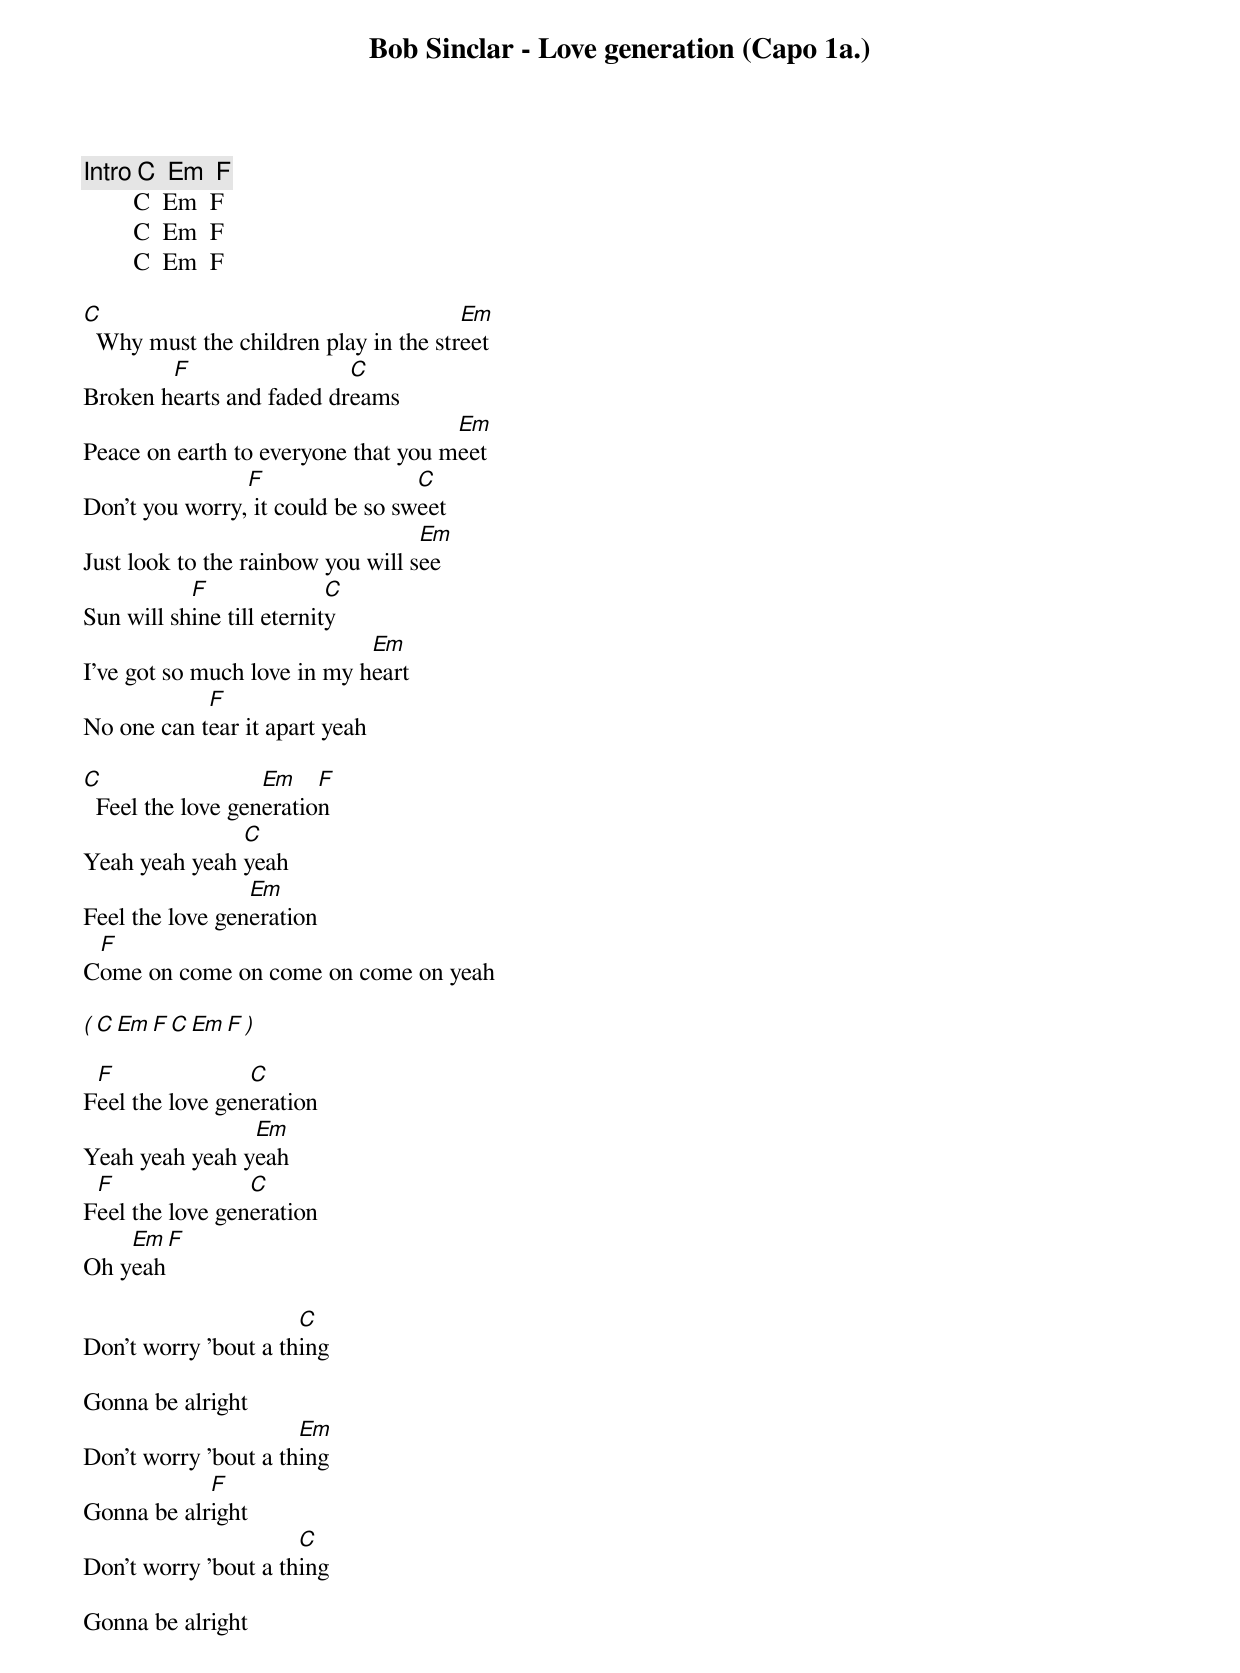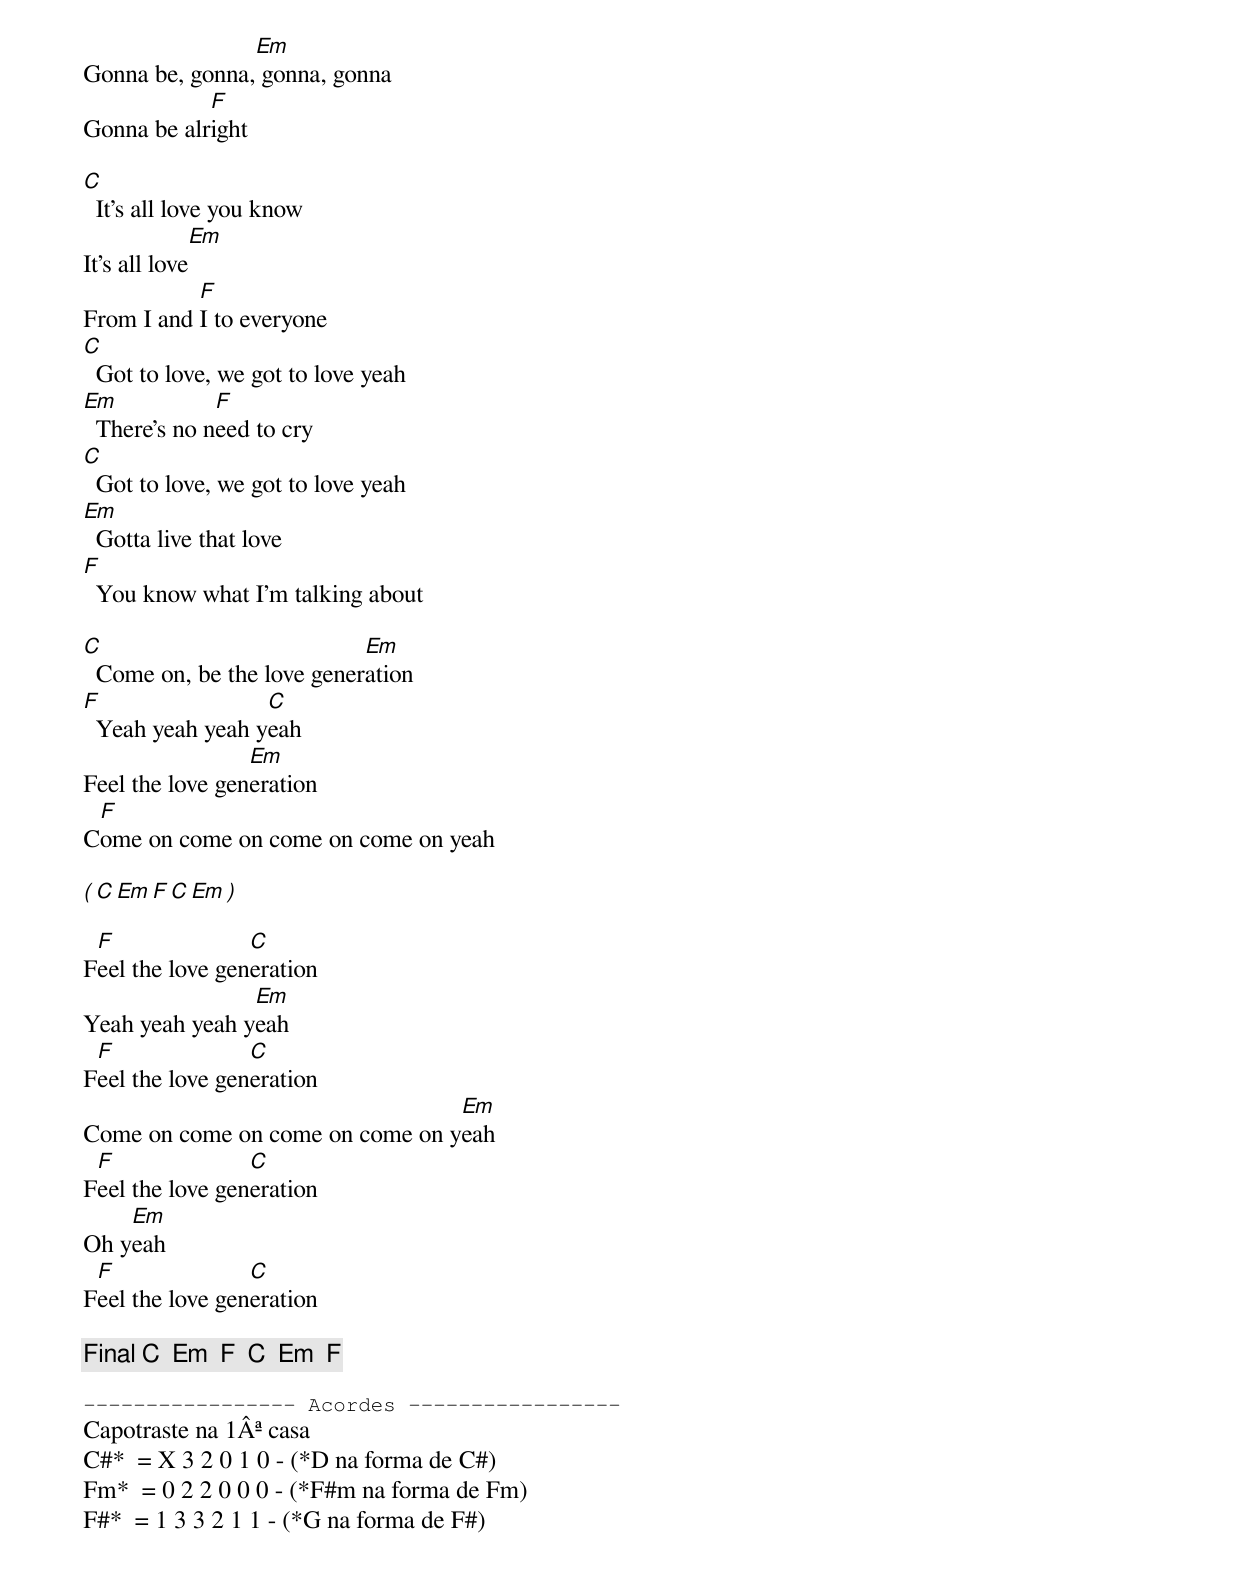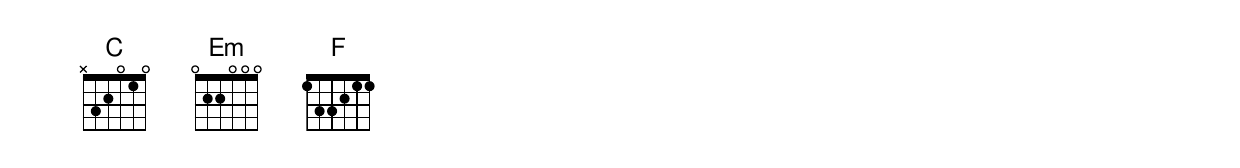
Bob Sinclar - Love generation (Capo 1a.)

[Intro] C  Em  F
        C  Em  F
        C  Em  F
        C  Em  F

C                                      Em
  Why must the children play in the street
        F                 C
Broken hearts and faded dreams
                                     Em
Peace on earth to everyone that you meet
                F                 C
Don't you worry, it could be so sweet
                                   Em
Just look to the rainbow you will see
           F               C
Sun will shine till eternity
                             Em
I've got so much love in my heart
            F
No one can tear it apart yeah

C                  Em    F
  Feel the love generation
               C
Yeah yeah yeah yeah
                 Em
Feel the love generation
 F
Come on come on come on come on yeah

( C  Em  F  C  Em  F )

 F               C
Feel the love generation
                Em
Yeah yeah yeah yeah
 F               C
Feel the love generation
    Em  F
Oh yeah

                      C
Don't worry 'bout a thing

Gonna be alright
                      Em
Don't worry 'bout a thing
            F
Gonna be alright
                      C
Don't worry 'bout a thing

Gonna be alright
                Em
Gonna be, gonna, gonna, gonna
            F
Gonna be alright

C
  It's all love you know
              Em
It's all love
           F
From I and I to everyone
C
  Got to love, we got to love yeah
Em            F
  There's no need to cry
C
  Got to love, we got to love yeah
Em
  Gotta live that love
F
  You know what I'm talking about

C                           Em
  Come on, be the love generation
F                 C
  Yeah yeah yeah yeah
                 Em
Feel the love generation
 F
Come on come on come on come on yeah

( C  Em  F  C  Em )

 F               C
Feel the love generation
                Em
Yeah yeah yeah yeah
 F               C
Feel the love generation
                                 Em
Come on come on come on come on yeah
 F               C
Feel the love generation
    Em
Oh yeah
 F               C
Feel the love generation

[Final] C  Em  F  C  Em  F

----------------- Acordes -----------------
Capotraste na 1Âª casa
C#*  = X 3 2 0 1 0 - (*D na forma de C#)
Fm*  = 0 2 2 0 0 0 - (*F#m na forma de Fm)
F#*  = 1 3 3 2 1 1 - (*G na forma de F#)
